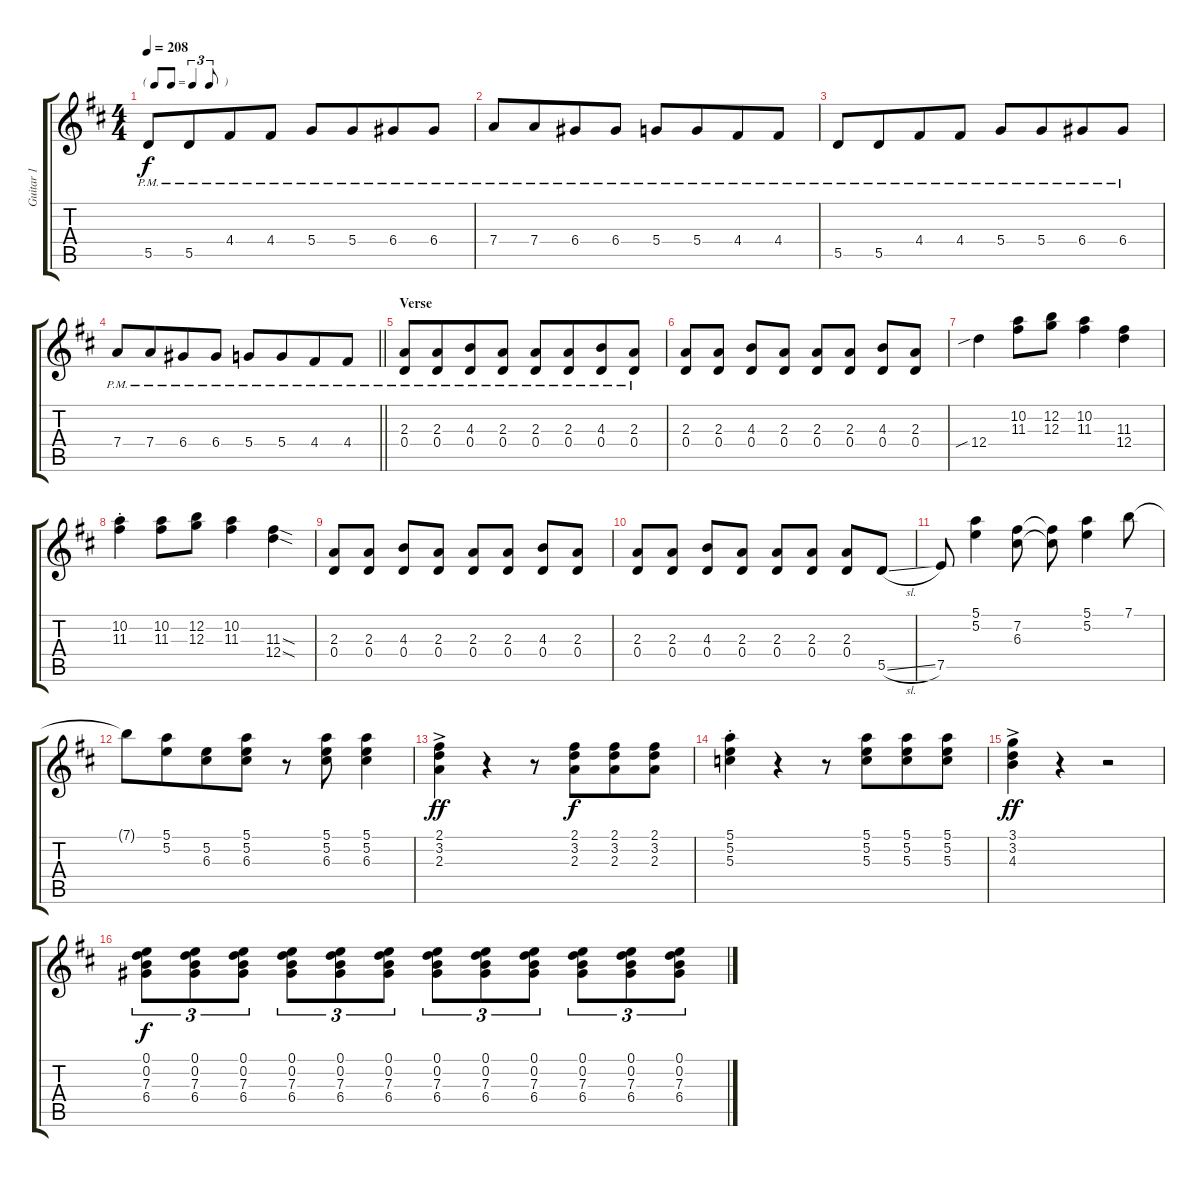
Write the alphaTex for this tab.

\track ("Guitar 1" "Guitar 1") {instrument electricguitarclean}
\staff {score tabs}
\tuning (E4 B3 G3 D3 A2 E2) {hide}
\ts (4 4)
\tf triplet8th
\tempo 208
\clef g2
\ks d
5.5{pm}.8{dy f} 5.5{pm}.8{beam merge} 4.4{pm}.8 4.4{pm}.8 5.4{pm}.8 5.4{pm}.8{beam merge} 6.4{pm}.8 6.4{pm}.8 |
7.4{pm}.8 7.4{pm}.8{beam merge} 6.4{pm}.8 6.4{pm}.8 5.4{pm}.8 5.4{pm}.8{beam merge} 4.4{pm}.8 4.4{pm}.8 |
5.5{pm}.8 5.5{pm}.8{beam merge} 4.4{pm}.8 4.4{pm}.8 5.4{pm}.8 5.4{pm}.8{beam merge} 6.4{pm}.8 6.4{pm}.8 |
\barLineRight lightlight
7.4{pm}.8 7.4{pm}.8{beam merge} 6.4{pm}.8 6.4{pm}.8 5.4{pm}.8 5.4{pm}.8{beam merge} 4.4{pm}.8 4.4{pm}.8 |
\section ("" "Verse")
(2.3{pm} 0.4{pm}).8 (2.3{pm} 0.4{pm}).8{beam merge} (4.3{pm} 0.4{pm}).8 (2.3{pm} 0.4{pm}).8 (2.3{pm} 0.4{pm}).8 (2.3{pm} 0.4{pm}).8{beam merge} (4.3{pm} 0.4{pm}).8 (2.3{pm} 0.4{pm}).8 |
(2.3 0.4).8 (2.3 0.4).8 (4.3 0.4).8 (2.3 0.4).8 (2.3 0.4).8 (2.3 0.4).8 (4.3 0.4).8 (2.3 0.4).8 |
12.4{sib}.4 (10.2 11.3).8 (12.2 12.3).8 (10.2 11.3).4 (11.3 12.4).4 |
(10.2 11.3{st}).4 (10.2 11.3).8 (12.2 12.3).8 (10.2 11.3).4 (11.3{sod} 12.4{sod}).4 |
(2.3 0.4).8 (2.3 0.4).8 (4.3 0.4).8 (2.3 0.4).8 (2.3 0.4).8 (2.3 0.4).8 (4.3 0.4).8 (2.3 0.4).8 |
(2.3 0.4).8 (2.3 0.4).8 (4.3 0.4).8 (2.3 0.4).8 (2.3 0.4).8 (2.3 0.4).8 (2.3 0.4).8 5.5{sl}.8 |
7.5.8 (5.1 5.2).4 (7.2 6.3).8 (7.2{t} 6.3{t}).8 (5.1 5.2).4 7.1.8 |
7.1{t}.8 (5.1 5.2).8{beam merge} (5.2 6.3).8 (5.1 5.2 6.3).8 r.8 (5.1 5.2 6.3).8 (5.1 5.2 6.3).4 |
(2.1 3.2 2.3{ac}).4{dy ff} r.4 r.8 (2.1 3.2 2.3).8{dy f beam merge} (2.1 3.2 2.3).8 (2.1 3.2 2.3).8 |
(5.1 5.2 5.3{st}).4 r.4 r.8 (5.1 5.2 5.3).8{beam merge} (5.1 5.2 5.3).8 (5.1 5.2 5.3).8 |
(3.1 3.2 4.3{ac}).4{dy ff} r.4 r.2 |
(0.1 0.2 7.3 6.4).8{tu (3 2) dy f} (0.1 0.2 7.3 6.4).8{tu (3 2)} (0.1 0.2 7.3 6.4).8{tu (3 2)} (0.1 0.2 7.3 6.4).8{tu (3 2)} (0.1 0.2 7.3 6.4).8{tu (3 2)} (0.1 0.2 7.3 6.4).8{tu (3 2)} (0.1 0.2 7.3 6.4).8{tu (3 2)} (0.1 0.2 7.3 6.4).8{tu (3 2)} (0.1 0.2 7.3 6.4).8{tu (3 2)} (0.1 0.2 7.3 6.4).8{tu (3 2)} (0.1 0.2 7.3 6.4).8{tu (3 2)} (0.1 0.2 7.3 6.4).8{tu (3 2)}
